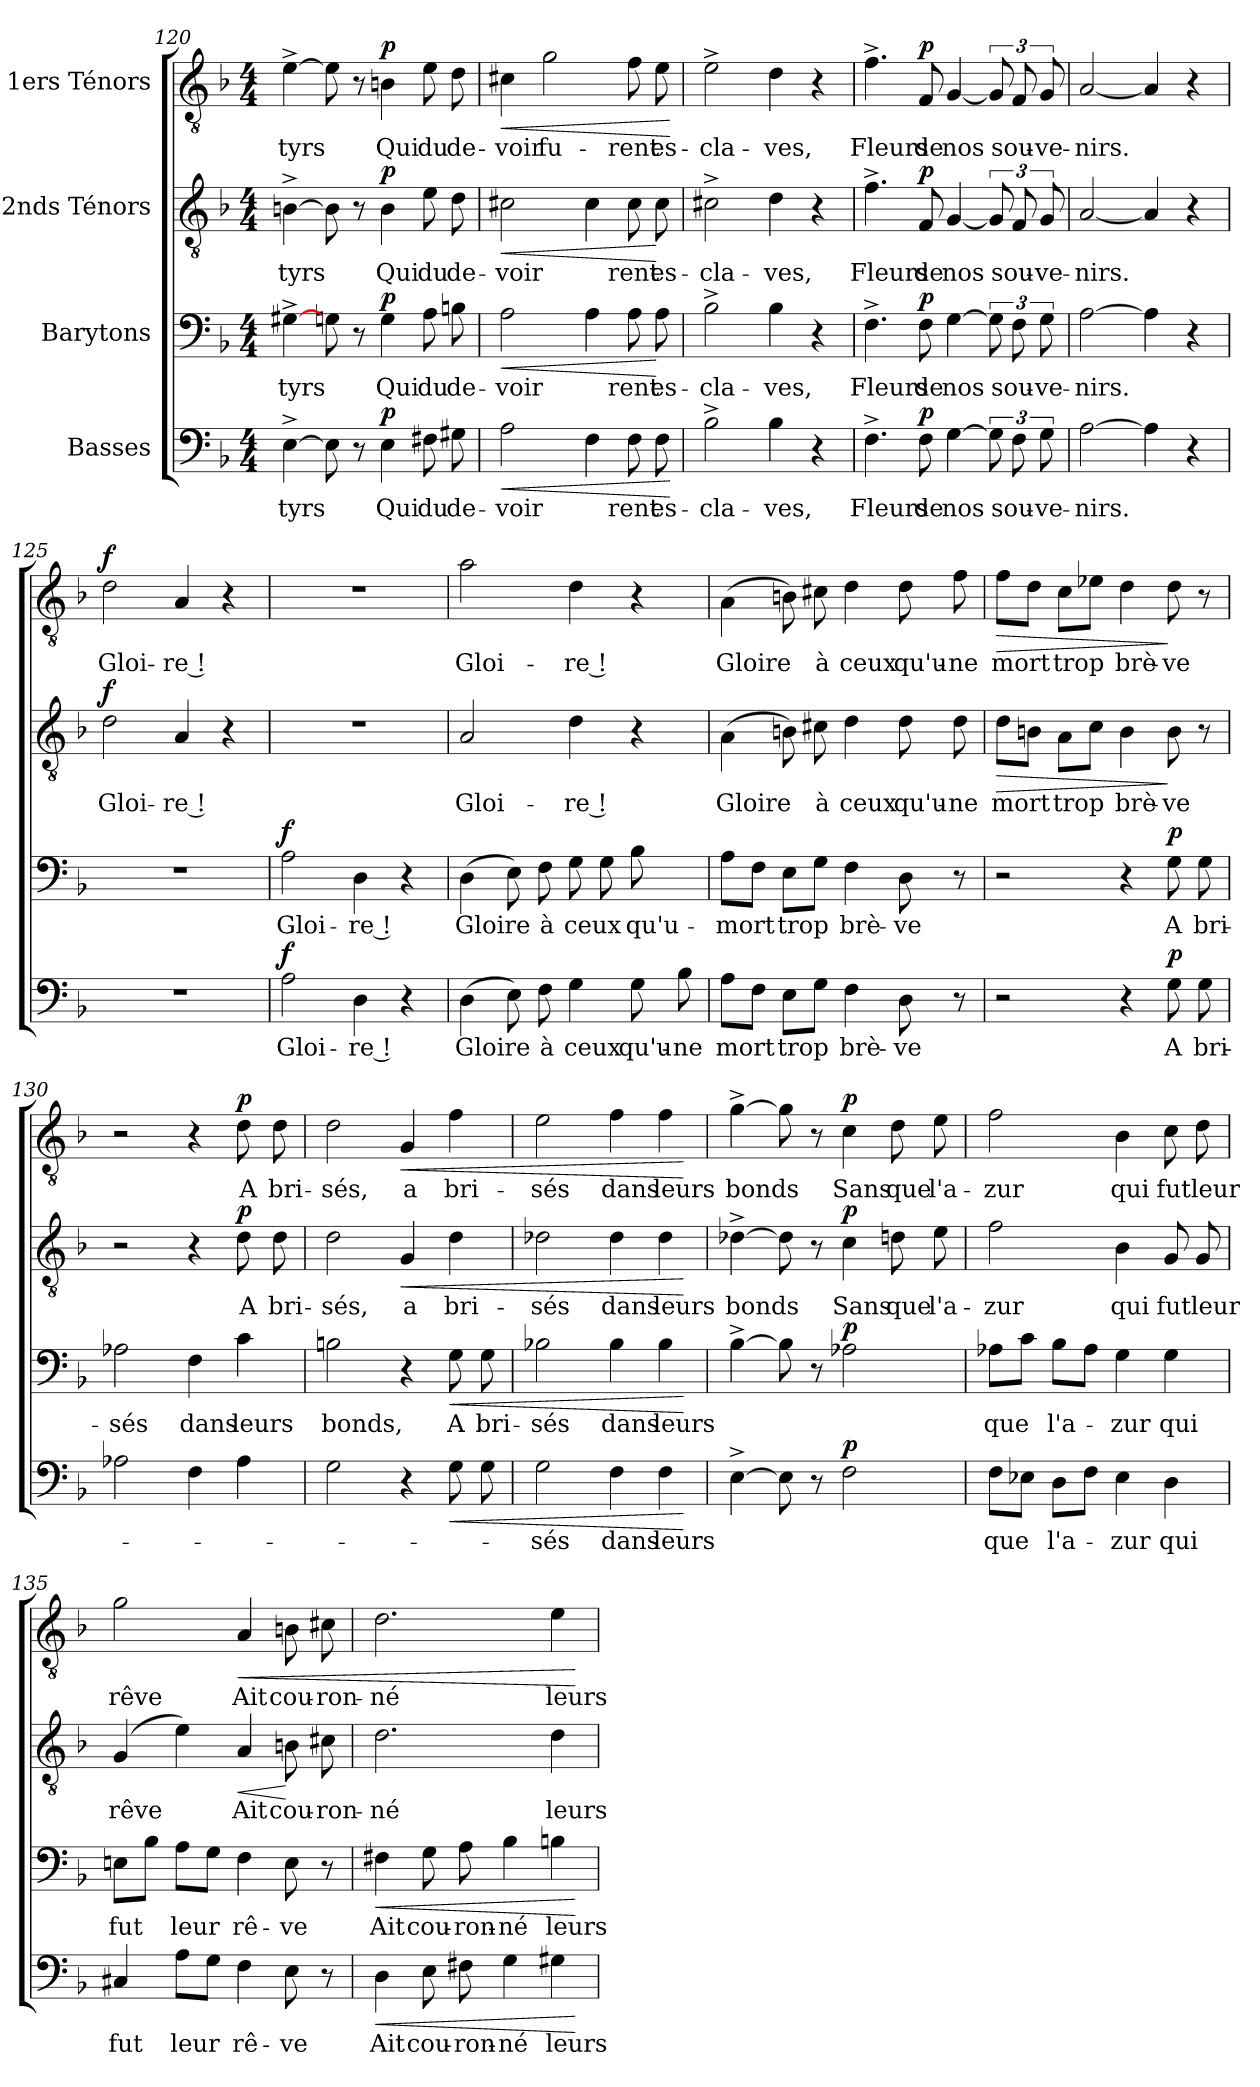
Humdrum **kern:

**kern	**text	**dynam	**kern	**text	**dynam	**kern	**text	**dynam	**kern	**text	**dynam
*part4	*part4	*part4	*part3	*part3	*part3	*part2	*part2	*part2	*part1	*part1	*part1
*staff4	*staff4	*staff4	*staff3	*staff3	*staff3	*staff2	*staff2	*staff2	*staff1	*staff1	*staff1
*I"Basses	*	*	*I"Barytons	*	*	*I"2nds Ténors	*	*	*I"1ers Ténors	*	*
!!LO:PB:g=z
*clefF4	*	*	*clefF4	*	*	*clefGv2	*	*	*clefGv2	*	*
*k[b-]	*	*	*k[b-]	*	*	*k[b-]	*	*	*k[b-]	*	*
*F:	*	*	*F:	*	*	*F:	*	*	*F:	*	*
*M4/4	*	*	*M4/4	*	*	*M4/4	*	*	*M4/4	*	*
=120	=120	=120	=120	=120	=120	=120	=120	=120	=120	=120	=120
!	!LO:LY:b	!	!	!LO:LY:b	!	!	!LO:LY:b	!	!	!LO:LY:b	!
[4E^>\	-tyrs	.	[4G#X^>\	tyrs	.	[4Bn^>\	-tyrs	.	[4e^>\	-tyrs	.
8E\]	.	.	8G\	.	.	8B\]	.	.	8e\]	.	.
8r	.	.	8r	.	.	8r	.	.	8r	.	.
!	!LO:LY:b	!LO:DY:a	!	!LO:LY:b	!LO:DY:a	!	!LO:LY:b	!LO:DY:a	!	!LO:LY:b	!LO:DY:a
4E\	Qui	p	4G\	Qui	p	4B\	Qui	p	4Bn\	Qui	p
!	!LO:LY:b	!	!	!LO:LY:b	!	!	!LO:LY:b	!	!	!LO:LY:b	!
8F#X\	du	.	8A\	du	.	8e\	du	.	8e\	du	.
!	!LO:LY:b	!	!	!LO:LY:b	!	!	!LO:LY:b	!	!	!LO:LY:b	!
8G#X\	de-	.	8Bn\	de-	.	8d\	de-	.	8d\	de-	.
=121	=121	=121	=121	=121	=121	=121	=121	=121	=121	=121	=121
!	!LO:LY:b	!LO:HP:b	!	!LO:LY:b	!LO:HP:b	!	!LO:LY:b	!LO:HP:b	!	!LO:LY:b	!LO:HP:b
2A\	-voir	<	2A\	-voir	<	2c#X\	-voir	<	4c#X\	-voir	<
!	!	!	!	!	!	!	!	!	!	!LO:LY:b	!
.	.	.	.	.	.	.	.	.	2g\	fu-	.
4F\	.	.	4A\	.	.	4c#\	.	.	.	.	.
!	!LO:LY:b	!	!	!LO:LY:b	!	!	!LO:LY:b	!	!	!LO:LY:b	!
8F\	rent	.	8A\	rent	.	8c#\	rent	.	8f\	-rent	.
!	!LO:LY:b	!	!	!LO:LY:b	!	!	!LO:LY:b	!	!	!LO:LY:b	!
8F\	es-	.	8A\	es-	[	8c#\	es-	[	8e\	es-	.
.	.	[	.	.	.	.	.	.	.	.	[
=122	=122	=122	=122	=122	=122	=122	=122	=122	=122	=122	=122
!	!LO:LY:b	!	!	!LO:LY:b	!	!	!LO:LY:b	!	!	!LO:LY:b	!
2B-^>\	-cla-	.	2B-^>\	-cla-	.	2c#X^>\	-cla-	.	2e^>\	-cla-	.
!	!LO:LY:b	!	!	!LO:LY:b	!	!	!LO:LY:b	!	!	!LO:LY:b	!
4B-\	-ves,	.	4B-\	-ves,	.	4d\	-ves,	.	4d\	-ves,	.
4r	.	.	4r	.	.	4r	.	.	4r	.	.
=123	=123	=123	=123	=123	=123	=123	=123	=123	=123	=123	=123
!	!LO:LY:b	!	!	!LO:LY:b	!	!	!LO:LY:b	!	!	!LO:LY:b	!
4.F^>\	Fleurs	.	4.F^>\	Fleurs	.	4.f^>\	Fleurs	.	4.f^>\	Fleurs	.
!	!LO:LY:b	!LO:DY:a	!	!LO:LY:b	!LO:DY:a	!	!LO:LY:b	!LO:DY:a	!	!LO:LY:b	!LO:DY:a
8F\	de	p	8F\	de	p	8F/	de	p	8F/	de	p
!	!LO:LY:b	!	!	!LO:LY:b	!	!	!LO:LY:b	!	!	!LO:LY:b	!
[4G\	nos	.	[4G\	nos	.	[4G/	nos	.	[4G/	nos	.
12G\]	.	.	12G\]	.	.	12G/]	.	.	12G/]	.	.
!	!LO:LY:b	!	!	!LO:LY:b	!	!	!LO:LY:b	!	!	!LO:LY:b	!
12F\	sou-	.	12F\	sou-	.	12F/	sou-	.	12F/	sou-	.
!	!LO:LY:b	!	!	!LO:LY:b	!	!	!LO:LY:b	!	!	!LO:LY:b	!
12G\	-ve-	.	12G\	-ve-	.	12G/	-ve-	.	12G/	-ve-	.
=124	=124	=124	=124	=124	=124	=124	=124	=124	=124	=124	=124
!	!LO:LY:b	!	!	!LO:LY:b	!	!	!LO:LY:b	!	!	!LO:LY:b	!
[2A\	-nirs.	.	[2A\	-nirs.	.	[2A/	-nirs.	.	[2A/	-nirs.	.
4A\]	.	.	4A\]	.	.	4A/]	.	.	4A/]	.	.
4r	.	.	4r	.	.	4r	.	.	4r	.	.
!!LO:LB:g=z
=125	=125	=125	=125	=125	=125	=125	=125	=125	=125	=125	=125
!	!	!	!	!	!	!	!LO:LY:b	!LO:DY:a	!	!LO:LY:b	!LO:DY:a
1r	.	.	1r	.	.	2d\	Gloi-	f	2d\	Gloi-	f
!	!	!	!	!	!	!	!LO:LY:b	!	!	!LO:LY:b	!
.	.	.	.	.	.	4A/	-re !	.	4A/	-re !	.
.	.	.	.	.	.	4r	.	.	4r	.	.
=126	=126	=126	=126	=126	=126	=126	=126	=126	=126	=126	=126
!	!LO:LY:b	!LO:DY:a	!	!LO:LY:b	!LO:DY:a	!	!	!	!	!	!
2A\	Gloi-	f	2A\	Gloi-	f	1r	.	.	1r	.	.
!	!LO:LY:b	!	!	!LO:LY:b	!	!	!	!	!	!	!
4D\	-re !	.	4D\	-re !	.	.	.	.	.	.	.
4r	.	.	4r	.	.	.	.	.	.	.	.
=127	=127	=127	=127	=127	=127	=127	=127	=127	=127	=127	=127
!	!LO:LY:b	!	!	!LO:LY:b	!	!	!LO:LY:b	!	!	!LO:LY:b	!
(>4D\	Gloire	.	(>4D\	Gloire	.	2A/	Gloi-	.	2a\	Gloi-	.
8E\)	.	.	8E\)	.	.	.	.	.	.	.	.
!	!LO:LY:b	!	!	!LO:LY:b	!	!	!	!	!	!	!
8F\	à	.	8F\	à	.	.	.	.	.	.	.
!	!LO:LY:b	!	!	!LO:LY:b	!	!	!LO:LY:b	!	!	!LO:LY:b	!
4G\	ceux	.	8G\	ceux	.	4d\	-re !	.	4d\	-re !	.
.	.	.	8G\	.	.	.	.	.	.	.	.
!	!LO:LY:b	!	!	!LO:LY:b	!	!	!	!	!	!	!
8G\	qu'u-	.	8B-\	qu'u-	.	4r	.	.	4r	.	.
!	!LO:LY:b	!	!	!	!	!	!	!	!	!	!
8B-\	-ne	.	8ryy	.	.	.	.	.	.	.	.
=128	=128	=128	=128	=128	=128	=128	=128	=128	=128	=128	=128
!	!LO:LY:b	!	!	!LO:LY:b	!	!	!LO:LY:b	!	!	!LO:LY:b	!
8A\L	mort	.	8A\L	-mort	.	(<4A\	Gloire	.	(<4A\	Gloire	.
8F\J	.	.	8F\J	.	.	.	.	.	.	.	.
!	!LO:LY:b	!	!	!LO:LY:b	!	!	!	!	!	!	!
8E\L	trop	.	8E\L	trop	.	8Bn\)	.	.	8Bn\)	.	.
!	!	!	!	!	!	!	!LO:LY:b	!	!	!LO:LY:b	!
8G\J	.	.	8G\J	.	.	8c#X\	à	.	8c#X\	à	.
!	!LO:LY:b	!	!	!LO:LY:b	!	!	!LO:LY:b	!	!	!LO:LY:b	!
4F\	brè-	.	4F\	brè-	.	4d\	ceux	.	4d\	ceux	.
!	!LO:LY:b	!	!	!LO:LY:b	!	!	!LO:LY:b	!	!	!LO:LY:b	!
8D\	-ve	.	8D\	-ve	.	8d\	qu'u-	.	8d\	qu'u-	.
!	!	!	!	!	!	!	!LO:LY:b	!	!	!LO:LY:b	!
8r	.	.	8r	.	.	8d\	-ne	.	8f\	-ne	.
=129	=129	=129	=129	=129	=129	=129	=129	=129	=129	=129	=129
!	!	!	!	!	!	!	!LO:LY:b	!LO:HP:b	!	!LO:LY:b	!LO:HP:b
2r	.	.	2r	.	.	8d\L	mort	>	8f\L	mort	>
.	.	.	.	.	.	8Bn\J	.	.	8d\J	.	.
!	!	!	!	!	!	!	!LO:LY:b	!	!	!LO:LY:b	!
.	.	.	.	.	.	8A\L	trop	.	8c\L	trop	.
.	.	.	.	.	.	8c\J	.	.	8e-X\J	.	.
!	!	!	!	!	!	!	!LO:LY:b	!	!	!LO:LY:b	!
4r	.	.	4r	.	.	4B\	brè-	.	4d\	brè-	.
!	!LO:LY:b	!LO:DY:a	!	!LO:LY:b	!LO:DY:a	!	!LO:LY:b	!	!	!LO:LY:b	!
8G\	A	p	8G\	A	p	8B\	-ve	]	8d\	-ve	]
!	!LO:LY:b	!	!	!LO:LY:b	!	!	!	!	!	!	!
8G\	bri-	.	8G\	bri-	.	8r	.	.	8r	.	.
!!LO:LB:g=z
=130	=130	=130	=130	=130	=130	=130	=130	=130	=130	=130	=130
!	!	!	!	!LO:LY:b	!	!	!	!	!	!	!
2A-X\	.	.	2A-X\	-sés	.	2r	.	.	2r	.	.
!	!	!	!	!LO:LY:b	!	!	!	!	!	!	!
4F\	.	.	4F\	dans	.	4r	.	.	4r	.	.
!	!	!	!	!LO:LY:b	!	!	!LO:LY:b	!LO:DY:a	!	!LO:LY:b	!LO:DY:a
4A-\	.	.	4c\	leurs	.	8d\	A	p	8d\	A	p
!	!	!	!	!	!	!	!LO:LY:b	!	!	!LO:LY:b	!
.	.	.	.	.	.	8d\	bri-	.	8d\	bri-	.
=131	=131	=131	=131	=131	=131	=131	=131	=131	=131	=131	=131
!	!	!	!	!LO:LY:b	!	!	!LO:LY:b	!	!	!LO:LY:b	!
2G\	.	.	2Bn\	bonds,	.	2d\	-sés,	.	2d\	-sés,	.
!	!	!	!	!	!	!	!LO:LY:b	!LO:HP:b	!	!LO:LY:b	!LO:HP:b
4r	.	.	4r	.	.	4G/	a	<	4G/	a	<
!	!	!LO:HP:b	!	!LO:LY:b	!LO:HP:b	!	!LO:LY:b	!	!	!LO:LY:b	!
8G\	.	<	8G\	A	<	4d\	bri-	.	4f\	bri-	.
!	!	!	!	!LO:LY:b	!	!	!	!	!	!	!
8G\	.	.	8G\	bri-	.	.	.	.	.	.	.
=132	=132	=132	=132	=132	=132	=132	=132	=132	=132	=132	=132
!	!LO:LY:b	!	!	!LO:LY:b	!	!	!LO:LY:b	!	!	!LO:LY:b	!
2G\	-sés	.	2B-X\	-sés	.	2d-X\	-sés	.	2e\	-sés	.
!	!LO:LY:b	!	!	!LO:LY:b	!	!	!LO:LY:b	!	!	!LO:LY:b	!
4F\	dans	.	4B-\	dans	.	4d-\	dans	.	4f\	dans	.
!	!LO:LY:b	!	!	!LO:LY:b	!	!	!LO:LY:b	!	!	!LO:LY:b	!
4F\	leurs	.	4B-\	leurs	.	4d-\	leurs	.	4f\	leurs	.
.	.	[	.	.	[	.	.	[	.	.	[
=133	=133	=133	=133	=133	=133	=133	=133	=133	=133	=133	=133
!	!	!	!	!	!	!	!LO:LY:b	!	!	!LO:LY:b	!
[4E^>\	.	.	[4B-^>\	.	.	[4d-X^>\	bonds	.	[4g^>\	bonds	.
8E\]	.	.	8B-\]	.	.	8d-\]	.	.	8g\]	.	.
8r	.	.	8r	.	.	8r	.	.	8r	.	.
!	!	!LO:DY:a	!	!	!LO:DY:a	!	!LO:LY:b	!LO:DY:a	!	!LO:LY:b	!LO:DY:a
2F\	.	p	2A-X\	.	p	4c\	Sans	p	4c\	Sans	p
!	!	!	!	!	!	!	!LO:LY:b	!	!	!LO:LY:b	!
.	.	.	.	.	.	8dn\	que	.	8d\	que	.
!	!	!	!	!	!	!	!LO:LY:b	!	!	!LO:LY:b	!
.	.	.	.	.	.	8e\	l'a-	.	8e\	l'a-	.
!!LO:LB:g=z
=134	=134	=134	=134	=134	=134	=134	=134	=134	=134	=134	=134
!	!LO:LY:b	!	!	!LO:LY:b	!	!	!LO:LY:b	!	!	!LO:LY:b	!
8F\L	que	.	8A-X\L	que	.	2f\	zur	.	2f\	-zur	.
8E-X\J	.	.	8c\J	.	.	.	.	.	.	.	.
!	!LO:LY:b	!	!	!LO:LY:b	!	!	!	!	!	!	!
8D\L	l'a-	.	8B-\L	l'a-	.	.	.	.	.	.	.
8F\J	.	.	8A-\J	.	.	.	.	.	.	.	.
!	!LO:LY:b	!	!	!LO:LY:b	!	!	!LO:LY:b	!	!	!LO:LY:b	!
4E-\	-zur	.	4G\	-zur	.	4B-\	qui	.	4B-\	qui	.
!	!LO:LY:b	!	!	!LO:LY:b	!	!	!LO:LY:b	!	!	!LO:LY:b	!
4D\	qui	.	4G\	qui	.	8G/	fut	.	8c\	fut	.
!	!	!	!	!	!	!	!LO:LY:b	!	!	!LO:LY:b	!
.	.	.	.	.	.	8G/	leur	.	8d\	leur	.
=135	=135	=135	=135	=135	=135	=135	=135	=135	=135	=135	=135
!	!LO:LY:b	!	!	!LO:LY:b	!	!	!LO:LY:b	!	!	!LO:LY:b	!
4C#X/	fut	.	8En\L	fut	.	(4G/	rêve	.	2g\	rêve	.
.	.	.	8B-\J	.	.	.	.	.	.	.	.
!	!LO:LY:b	!	!	!LO:LY:b	!	!	!	!	!	!	!
8A\L	leur	.	8A\L	leur	.	4e\)	.	.	.	.	.
8G\J	.	.	8G\J	.	.	.	.	.	.	.	.
!	!LO:LY:b	!	!	!LO:LY:b	!	!	!LO:LY:b	!LO:HP:b	!	!LO:LY:b	!LO:HP:b
4F\	rê-	.	4F\	rê-	.	4A/	Ait	<	4A/	Ait	<
!	!LO:LY:b	!	!	!LO:LY:b	!	!	!LO:LY:b	!	!	!LO:LY:b	!
8E\	-ve	.	8E\	-ve	.	8Bn\	cou-	[	8Bn\	cou-	.
!	!	!	!	!	!	!	!LO:LY:b	!	!	!LO:LY:b	!
8r	.	.	8r	.	.	8c#X\	-ron-	.	8c#X\	-ron-	.
=136	=136	=136	=136	=136	=136	=136	=136	=136	=136	=136	=136
!	!LO:LY:b	!LO:HP:b	!	!LO:LY:b	!LO:HP:b	!	!LO:LY:b	!	!	!LO:LY:b	!
4D\	Ait	<	4F#X\	Ait	<	2.d\	-né	.	2.d\	-né	.
!	!LO:LY:b	!	!	!LO:LY:b	!	!	!	!	!	!	!
8E\	cou-	.	8G\	cou-	.	.	.	.	.	.	.
!	!LO:LY:b	!	!	!LO:LY:b	!	!	!	!	!	!	!
8F#X\	-ron-	.	8A\	-ron-	.	.	.	.	.	.	.
!	!LO:LY:b	!	!	!LO:LY:b	!	!	!	!	!	!	!
4G\	-né	.	4B-\	-né	.	.	.	.	.	.	.
!	!LO:LY:b	!	!	!LO:LY:b	!	!	!LO:LY:b	!	!	!LO:LY:b	!
4G#X\	leurs	.	4Bn\	leurs	.	4d\	leurs	.	4e\	leurs	.
.	.	[	.	.	[	.	.	.	.	.	[
=	=	=	=	=	=	=	=	=	=	=	=
*-	*-	*-	*-	*-	*-	*-	*-	*-	*-	*-	*-
